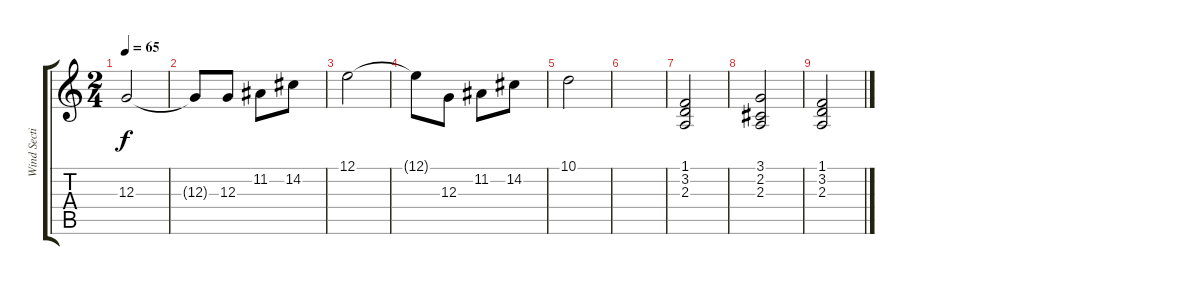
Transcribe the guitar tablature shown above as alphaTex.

\track ("Wind Section" "Wind Secti") {instrument clarinet}
\staff {score tabs}
\tuning (E4 B3 G3 D3 A2 E2) {hide}
\ts (2 4)
\tempo 65
\clef g2
\ks c
12.3.2{dy f} |
12.3{t}.8 12.3.8 11.2.8 14.2.8 |
12.1.2 |
12.1{t}.8 12.3.8 11.2.8 14.2.8 |
10.1.2 |
|
(1.1 3.2 2.3).2{volume 9} |
(3.1 2.2 2.3).2 |
(1.1 3.2 2.3).2
